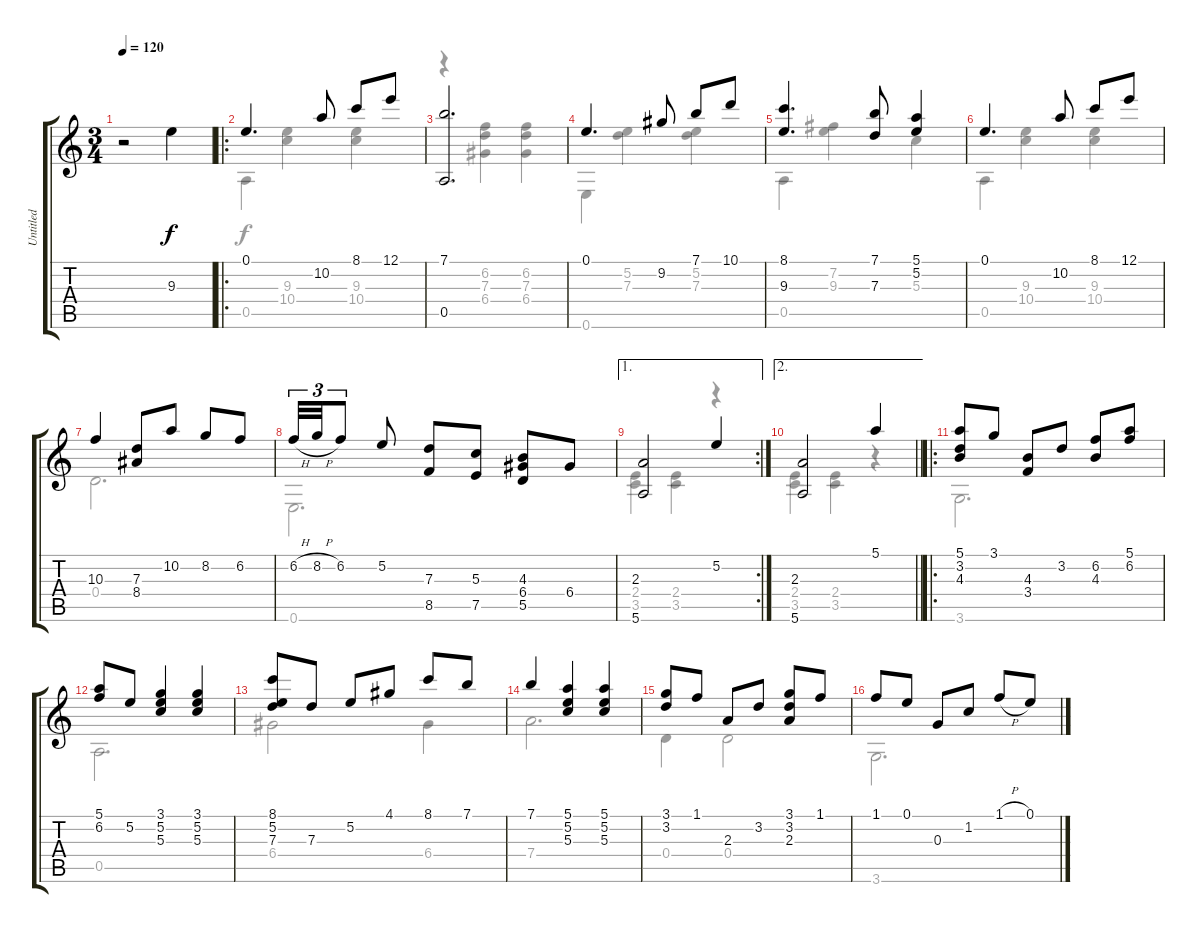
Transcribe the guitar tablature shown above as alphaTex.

\track ("Untitled" "Untitled") {instrument acousticguitarnylon}
\staff {score tabs}
\tuning (E4 B3 G3 D3 A2 E2) {hide}
\voice
\ts (3 4)
\tempo 120
\clef g2
\ks c
r.2{dy f instrument acousticguitarnylon} 9.3.4 |
\ro
0.1.4{d} 10.2.8 8.1.8 12.1.8 |
(7.1 0.5).2{d} |
0.1.4{d} 9.2.8 7.1.8 10.1.8 |
(8.1 9.3).4{d} (7.1 7.3).8 (5.1 5.2).4 |
0.1.4{d} 10.2.8 8.1.8 12.1.8 |
10.3.4 (7.3 8.4).8 10.2.8 8.2.8 6.2.8 |
6.2{h}.32{tu (3 2)} 8.2{h}.32{tu (3 2)} 6.2.8{tu (3 2)} 5.2.8 (7.3 8.5).8 (5.3 7.5).8 (4.3 6.4 5.5).8 6.4.8 |
\ae 1
\rc 2
(2.3 5.6).2 5.2.4 |
\ae 2
\barLineRight lightlight
(2.3 5.6).2 5.1.4 |
\ro
(5.1 3.2 4.3).8 3.1.8 (4.3 3.4).8 3.2.8 (6.2 4.3).8 (5.1 6.2).8 |
(5.1 6.2).8 5.2.8 (3.1 5.2 5.3).4 (3.1 5.2 5.3).4 |
(8.1 5.2 7.3).8 7.3.8 5.2.8 4.1.8 8.1.8 7.1.8 |
7.1.4 (5.1 5.2 5.3).4 (5.1 5.2 5.3).4 |
(3.1 3.2).8 1.1.8 2.3.8 3.2.8 (3.1 3.2 2.3).8 1.1.8 |
1.1.8 0.1.8 0.3.8 1.2.8 1.1{h}.8 0.1.8
\voice
\clef g2
\ottava regular
\simile none
\ks c
|
0.5.4 (9.3 10.4).4 (9.3 10.4).4 |
r.4 (6.2 7.3 6.4).4 (6.2 7.3 6.4).4 |
0.6.4 (5.2 7.3).4 (5.2 7.3).4 |
0.5.4 (7.2 9.3).4 5.3.4 |
0.5.4 (9.3 10.4).4 (9.3 10.4).4 |
0.4.2{d} |
0.6.2{d} |
(2.4 3.5).4 (2.4 3.5).4 r.4 |
\barLineRight lightlight
(2.4 3.5).4 (2.4 3.5).4 r.4 |
3.6.2{d} |
0.5.2{d} |
6.4.2 6.4.4 |
7.4.2{d} |
0.4.4 0.4.2 |
3.6.2{d}
